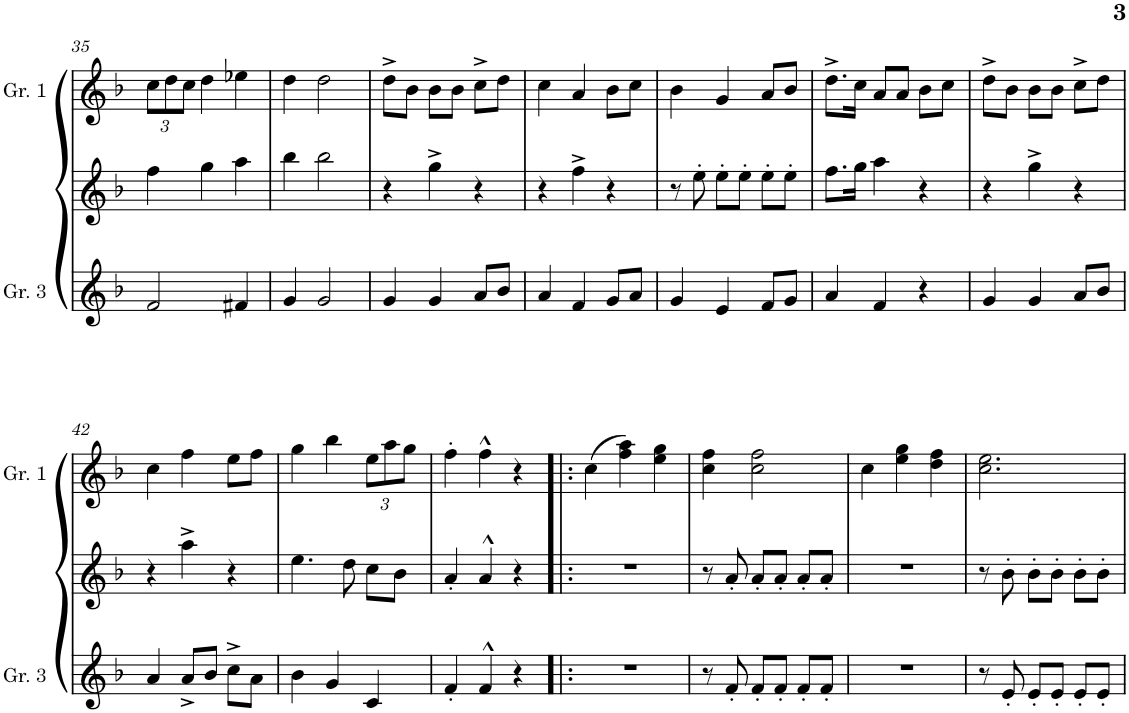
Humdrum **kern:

**kern	**kern	**kern
*part3	*part2	*part1
*staff3	*staff2	*staff1
*I"Gralla 3 (baixa)	*I"Gralla 2	*I"Gralla 1
*I'Gr. 3	*	*I'Gr. 1
!!LO:PB:g=z
*clefG2	*clefG2	*clefG2
*k[b-]	*k[b-]	*k[b-]
*F:	*F:	*F:
*M3/4	*M3/4	*M3/4
*	*	*Xbrackettup
=35	=35	=35
2f/	4ff\	12cc\L
.	.	12dd\
.	.	12cc\J
.	4gg\	4dd\
4f#X/	4aa\	4ee-X\
=36	=36	=36
4g/	4bb-\	4dd\
2g/	2bb-\	2dd\
=37	=37	=37
4g/	4r	8dd^\L
.	.	8b-\J
4g/	4gg^\	8b-\L
.	.	8b-\J
8a/L	4r	8cc^\L
8b-/J	.	8dd\J
=38	=38	=38
4a/	4r	4cc\
4f/	4ff^\	4a/
8g/L	4r	8b-\L
8a/J	.	8cc\J
=39	=39	=39
4g/	8r	4b-\
.	8ee'\	.
4e/	8ee'\L	4g/
.	8ee'\J	.
8f/L	8ee'\L	8a/L
8g/J	8ee'\J	8b-/J
=40	=40	=40
4a/	8.ff\L	8.dd^\L
.	16gg\Jk	16cc\Jk
4f/	4aa\	8a/L
.	.	8a/J
4r	4r	8b-\L
.	.	8cc\J
=41	=41	=41
4g/	4r	8dd^\L
.	.	8b-\J
4g/	4gg^\	8b-\L
.	.	8b-\J
8a/L	4r	8cc^\L
8b-/J	.	8dd\J
!!LO:LB:g=z
=42	=42	=42
4a/	4r	4cc\
8a^/L	4aa^\	4ff\
8b-/J	.	.
8cc^\L	4r	8ee\L
8a\J	.	8ff\J
=43	=43	=43
4b-\	4.ee\	4gg\
4g/	.	4bb-\
.	8dd\	.
4c/	8cc\L	12ee\L
.	.	12aa\
.	8b-\J	.
.	.	12gg\J
=44	=44	=44
4f'/	4a'/	4ff'\
4f^^/	4a^^/	4ff^^\
4r	4r	4r
=45!|:	=45!|:	=45!|:
2.r	2.r	(>4cc\
.	.	4ff\ 4aa\)
.	.	4ee\ 4gg\
=46	=46	=46
8r	8r	4cc\ 4ff\
8f'/	8a'/	.
8f'/L	8a'/L	2cc\ 2ff\
8f'/J	8a'/J	.
8f'/L	8a'/L	.
8f'/J	8a'/J	.
=47	=47	=47
2.r	2.r	4cc\
.	.	4ee\ 4gg\
.	.	4dd\ 4ff\
=48	=48	=48
8r	8r	2.cc\ 2.ee\
8e'/	8b-'\	.
8e'/L	8b-'\L	.
8e'/J	8b-'\J	.
8e'/L	8b-'\L	.
8e'/J	8b-'\J	.
=	=	=
*-	*-	*-
